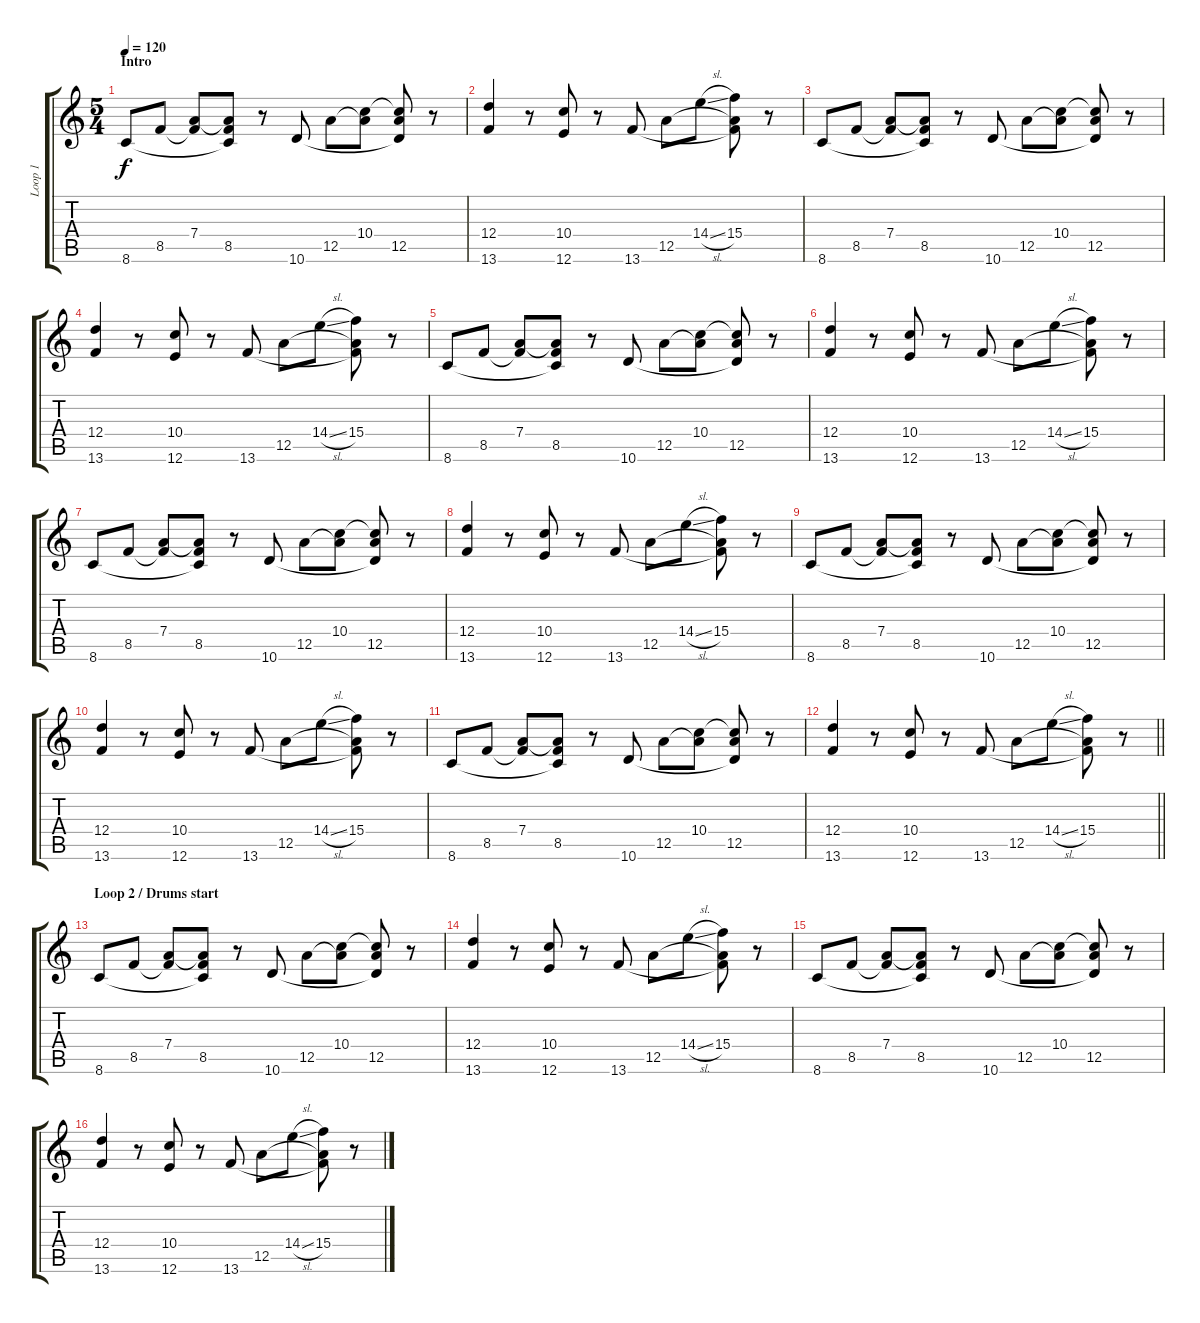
\track ("Loop 1" "Loop 1") {instrument acousticguitarnylon}
\staff {score tabs}
\tuning (E4 B3 G3 D3 A2 E2) {hide}
\ts (5 4)
\section ("" "Intro")
\tempo 120
\clef g2
\ks c
8.6.8{dy f instrument acousticguitarnylon} 8.5.8 (7.4 8.5{t}).8 (7.4{t} 8.5 8.6{t}).8 r.8 10.6.8 12.5.8 (10.4 12.5{t}).8 (10.4{t} 12.5 10.6{t}).8 r.8 |
(12.4 13.6).4 r.8 (10.4 12.6).8 r.8 13.6.8 12.5.8 14.4{sl}.8 (15.4 12.5{t} 13.6{t}).8 r.8 |
8.6.8 8.5.8 (7.4 8.5{t}).8 (7.4{t} 8.5 8.6{t}).8 r.8 10.6.8 12.5.8 (10.4 12.5{t}).8 (10.4{t} 12.5 10.6{t}).8 r.8 |
(12.4 13.6).4 r.8 (10.4 12.6).8 r.8 13.6.8 12.5.8 14.4{sl}.8 (15.4 12.5{t} 13.6{t}).8 r.8 |
8.6.8 8.5.8 (7.4 8.5{t}).8 (7.4{t} 8.5 8.6{t}).8 r.8 10.6.8 12.5.8 (10.4 12.5{t}).8 (10.4{t} 12.5 10.6{t}).8 r.8 |
(12.4 13.6).4 r.8 (10.4 12.6).8 r.8 13.6.8 12.5.8 14.4{sl}.8 (15.4 12.5{t} 13.6{t}).8 r.8 |
8.6.8 8.5.8 (7.4 8.5{t}).8 (7.4{t} 8.5 8.6{t}).8 r.8 10.6.8 12.5.8 (10.4 12.5{t}).8 (10.4{t} 12.5 10.6{t}).8 r.8 |
(12.4 13.6).4 r.8 (10.4 12.6).8 r.8 13.6.8 12.5.8 14.4{sl}.8 (15.4 12.5{t} 13.6{t}).8 r.8 |
8.6.8 8.5.8 (7.4 8.5{t}).8 (7.4{t} 8.5 8.6{t}).8 r.8 10.6.8 12.5.8 (10.4 12.5{t}).8 (10.4{t} 12.5 10.6{t}).8 r.8 |
(12.4 13.6).4 r.8 (10.4 12.6).8 r.8 13.6.8 12.5.8 14.4{sl}.8 (15.4 12.5{t} 13.6{t}).8 r.8 |
8.6.8 8.5.8 (7.4 8.5{t}).8 (7.4{t} 8.5 8.6{t}).8 r.8 10.6.8 12.5.8 (10.4 12.5{t}).8 (10.4{t} 12.5 10.6{t}).8 r.8 |
\barLineRight lightlight
(12.4 13.6).4 r.8 (10.4 12.6).8 r.8 13.6.8 12.5.8 14.4{sl}.8 (15.4 12.5{t} 13.6{t}).8 r.8 |
\section ("" "Loop 2 / Drums start")
8.6.8 8.5.8 (7.4 8.5{t}).8 (7.4{t} 8.5 8.6{t}).8 r.8 10.6.8 12.5.8 (10.4 12.5{t}).8 (10.4{t} 12.5 10.6{t}).8 r.8 |
(12.4 13.6).4 r.8 (10.4 12.6).8 r.8 13.6.8 12.5.8 14.4{sl}.8 (15.4 12.5{t} 13.6{t}).8 r.8 |
8.6.8 8.5.8 (7.4 8.5{t}).8 (7.4{t} 8.5 8.6{t}).8 r.8 10.6.8 12.5.8 (10.4 12.5{t}).8 (10.4{t} 12.5 10.6{t}).8 r.8 |
(12.4 13.6).4 r.8 (10.4 12.6).8 r.8 13.6.8 12.5.8 14.4{sl}.8 (15.4 12.5{t} 13.6{t}).8 r.8
